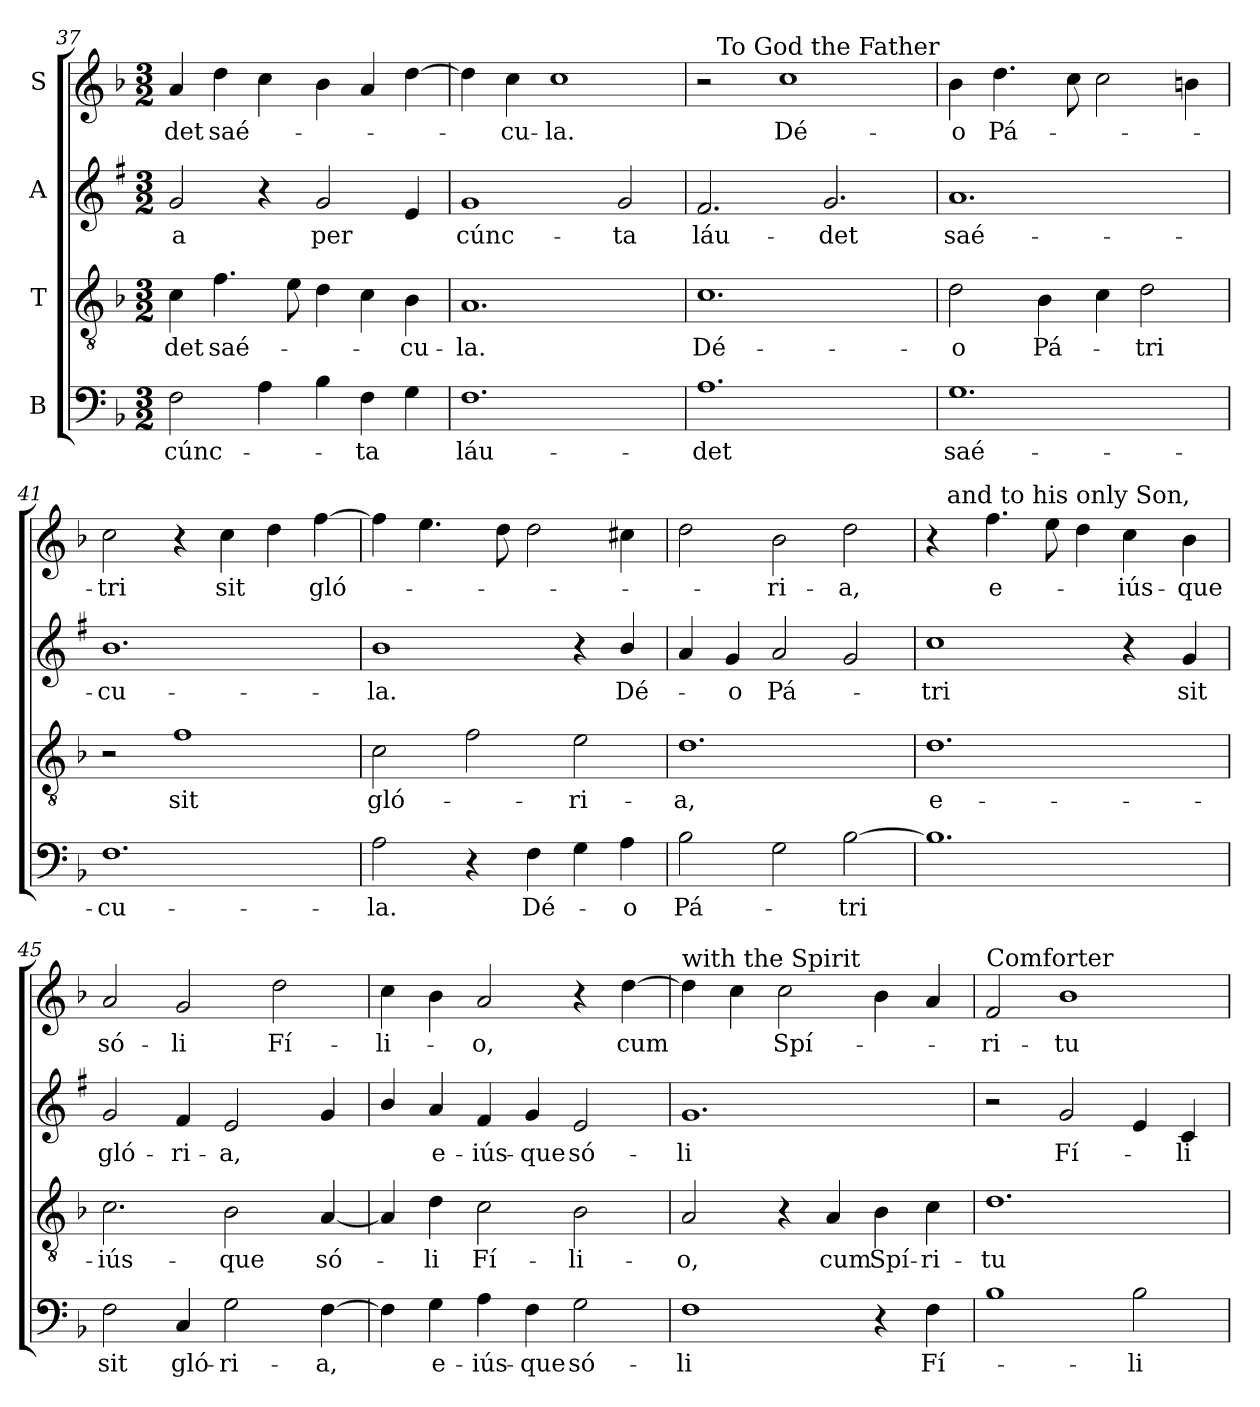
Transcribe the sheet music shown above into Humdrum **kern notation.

**kern	**text	**kern	**text	**kern	**text	**kern	**text
*part4	*part4	*part3	*part3	*part2	*part2	*part1	*part1
*staff4	*staff4	*staff3	*staff3	*staff2	*staff2	*staff1	*staff1
*I"B	*	*I"T	*	*I"A	*	*I"S	*
*clefF4	*	*clefGv2	*	*clefG2	*	*clefG2	*
*	*	*	*	*ITrd1c2	*	*	*
*k[b-]	*	*k[b-]	*	*k[b-]	*	*k[b-]	*
*F:	*	*F:	*	*F:	*	*F:	*
*M3/2	*	*M3/2	*	*M3/2	*	*M3/2	*
=37	=37	=37	=37	=37	=37	=37	=37
!	!LO:LY:b	!	!LO:LY:b	!	!LO:LY:b	!	!LO:LY:b
2F\	cúnc-	4c\	-det	2f/	-a	4a/	-det
!	!	!	!LO:LY:b	!	!	!	!LO:LY:b
.	.	4.f\	saé-	.	.	4dd\	saé-
4A\	.	.	.	4r	.	4cc\	.
.	.	8e\	.	.	.	.	.
!	!	!	!	!	!LO:LY:b	!	!
4B-\	.	4d\	.	2f/	per	4b-\	.
!	!LO:LY:b	!	!	!	!	!	!
4F\	-ta	4c\	.	.	.	4a/	.
!	!	!	!LO:LY:b	!	!	!	!
4G\	.	4B-\	-cu-	4d/	.	[4dd\	.
=38	=38	=38	=38	=38	=38	=38	=38
!	!LO:LY:b	!	!LO:LY:b	!	!LO:LY:b	!	!
1.F	láu-	1.A	-la.	1f	cúnc-	4dd\]	.
!	!	!	!	!	!	!	!LO:LY:b
.	.	.	.	.	.	4cc\	-cu-
!	!	!	!	!	!	!	!LO:LY:b
.	.	.	.	.	.	1cc	-la.
!	!	!	!	!	!LO:LY:b	!	!
.	.	.	.	2f/	-ta	.	.
!!LO:LB:g=z
=39	=39	=39	=39	=39	=39	=39	=39
!	!LO:LY:b	!	!LO:LY:b	!	!LO:LY:b	!	!
*	*	*	*	*	*	*^	*
1.A	-det	1.c	Dé-	2.e/	láu-	2r	16ryy	.
!	!	!	!	!	!	!	!LO:TX:a:t=To God the Father	!
.	.	.	.	.	.	.	1ryy	.
!	!	!	!	!	!	!	!	!LO:LY:b
.	.	.	.	.	.	1cc	.	Dé-
!	!	!	!	!	!LO:LY:b	!	!	!
.	.	.	.	2.f/	-det	.	.	.
.	.	.	.	.	.	.	4..ryy	.
=40	=40	=40	=40	=40	=40	=40	=40	=40
!	!	!	!	!	!	!LO:TX:a:t=be glory,	!	!
!	!LO:LY:b	!	!LO:LY:b	!	!LO:LY:b	!	!	!LO:LY:b
*	*	*	*	*	*	*v	*v	*
1.G	saé-	2d\	-o	1.g	saé-	4b-\	-o
!	!	!	!	!	!	!	!LO:LY:b
.	.	.	.	.	.	4.dd\	Pá-
!	!	!	!LO:LY:b	!	!	!	!
.	.	4B-\	Pá-	.	.	.	.
.	.	.	.	.	.	8cc\	.
.	.	4c\	.	.	.	2cc\	.
!	!	!	!LO:LY:b	!	!	!	!
.	.	2d\	-tri	.	.	.	.
.	.	.	.	.	.	4b\	.
=41	=41	=41	=41	=41	=41	=41	=41
!	!LO:LY:b	!	!	!	!LO:LY:b	!	!LO:LY:b
1.F	-cu-	2r	.	1.a	-cu-	2cc\	-tri
!	!	!	!LO:LY:b	!	!	!	!
.	.	1f	sit	.	.	4r	.
!	!	!	!	!	!	!	!LO:LY:b
.	.	.	.	.	.	4cc\	sit
.	.	.	.	.	.	4dd\	.
!	!	!	!	!	!	!	!LO:LY:b
.	.	.	.	.	.	[4ff\	gló-
=42	=42	=42	=42	=42	=42	=42	=42
!	!LO:LY:b	!	!LO:LY:b	!	!LO:LY:b	!	!
2A\	-la.	2c\	gló-	1a	-la.	4ff\]	.
.	.	.	.	.	.	4.ee\	.
4r	.	2f\	.	.	.	.	.
.	.	.	.	.	.	8dd\	.
!	!LO:LY:b	!	!	!	!	!	!
4F\	Dé-	.	.	.	.	2dd\	.
!	!	!	!LO:LY:b	!	!	!	!
4G\	.	2e\	-ri-	4r	.	.	.
!	!LO:LY:b	!	!	!	!LO:LY:b	!	!
4A\	-o	.	.	4a/	Dé-	4cc#\	.
!!LO:PB:g=z
=43	=43	=43	=43	=43	=43	=43	=43
!	!LO:LY:b	!	!LO:LY:b	!	!	!	!
2B-\	Pá-	1.d	-a,	4g/	.	2dd\	.
!	!	!	!	!	!LO:LY:b	!	!
.	.	.	.	4f/	-o	.	.
!	!	!	!	!	!LO:LY:b	!	!LO:LY:b
2G\	.	.	.	2g/	Pá-	2b-\	-ri-
!	!LO:LY:b	!	!	!	!	!	!LO:LY:b
[2B-\	-tri	.	.	2f/	.	2dd\	-a,
=44	=44	=44	=44	=44	=44	=44	=44
!	!	!	!LO:LY:b	!	!LO:LY:b	!	!
*	*	*	*	*	*	*^	*
1.B-]	.	1.d	e-	1b-	-tri	4r	16ryy	.
!	!	!	!	!	!	!	!LO:TX:a:t=and to his only Son,	!
.	.	.	.	.	.	.	1ryy	.
!	!	!	!	!	!	!	!	!LO:LY:b
.	.	.	.	.	.	4.ff\	.	e-
.	.	.	.	.	.	8ee\	.	.
.	.	.	.	.	.	4dd\	.	.
!	!	!	!	!	!	!	!	!LO:LY:b
.	.	.	.	4r	.	4cc\	.	-iús-
.	.	.	.	.	.	.	4..ryy	.
!	!	!	!	!	!LO:LY:b	!	!	!LO:LY:b
.	.	.	.	4f/	sit	4b-\	.	-que
=45	=45	=45	=45	=45	=45	=45	=45	=45
!	!LO:LY:b	!	!LO:LY:b	!	!LO:LY:b	!	!	!LO:LY:b
*	*	*	*	*	*	*v	*v	*
2F\	sit	2.c\	-iús-	2f/	gló-	2a/	só-
!	!LO:LY:b	!	!	!	!LO:LY:b	!	!LO:LY:b
4C/	gló-	.	.	4e/	-ri-	2g/	-li
!	!LO:LY:b	!	!LO:LY:b	!	!LO:LY:b	!	!
2G\	-ri-	2B-\	-que	2d/	-a,	.	.
!	!	!	!	!	!	!	!LO:LY:b
.	.	.	.	.	.	2dd\	Fí-
!	!LO:LY:b	!	!LO:LY:b	!	!	!	!
[4F\	-a,	[4A/	só-	4f/	.	.	.
=46	=46	=46	=46	=46	=46	=46	=46
!	!	!	!	!	!	!	!LO:LY:b
4F\]	.	4A/]	.	4a/	.	4cc\	-li-
!	!LO:LY:b	!	!LO:LY:b	!	!LO:LY:b	!	!
4G\	e-	4d\	-li	4g/	e-	4b-\	.
!	!LO:LY:b	!	!LO:LY:b	!	!LO:LY:b	!	!LO:LY:b
4A\	-iús-	2c\	Fí-	4e/	-iús-	2a/	-o,
!	!LO:LY:b	!	!	!	!LO:LY:b	!	!
4F\	-que	.	.	4f/	-que	.	.
!	!LO:LY:b	!	!LO:LY:b	!	!LO:LY:b	!	!
2G\	só-	2B-\	-li-	2d/	só-	4r	.
!	!	!	!	!	!	!	!LO:LY:b
.	.	.	.	.	.	[4dd\	cum
!!LO:LB:g=z
=47	=47	=47	=47	=47	=47	=47	=47
!	!	!	!	!	!	!LO:TX:a:t=with the Spirit	!
!	!LO:LY:b	!	!LO:LY:b	!	!LO:LY:b	!	!
1F	-li	2A/	-o,	1.f	-li	4dd\]	.
.	.	.	.	.	.	4cc\	.
!	!	!	!	!	!	!	!LO:LY:b
.	.	4r	.	.	.	2cc\	Spí-
!	!	!	!LO:LY:b	!	!	!	!
.	.	4A/	cum	.	.	.	.
!	!	!	!LO:LY:b	!	!	!	!
4r	.	4B-\	Spí-	.	.	4b-\	.
!	!LO:LY:b	!	!LO:LY:b	!	!	!	!
4F\	Fí-	4c\	-ri-	.	.	4a/	.
=48	=48	=48	=48	=48	=48	=48	=48
!	!	!	!	!	!	!LO:TX:a:t=Comforter	!
!	!	!	!LO:LY:b	!	!	!	!LO:LY:b
1B-	.	1.d	-tu	2r	.	2f/	-ri-
!	!	!	!	!	!LO:LY:b	!	!LO:LY:b
.	.	.	.	2f/	Fí-	1b-	-tu
!	!LO:LY:b	!	!	!	!	!	!
2B-\	-li-	.	.	4d/	.	.	.
!	!	!	!	!	!LO:LY:b	!	!
.	.	.	.	4B-/	-li-	.	.
=	=	=	=	=	=	=	=
*-	*-	*-	*-	*-	*-	*-	*-
